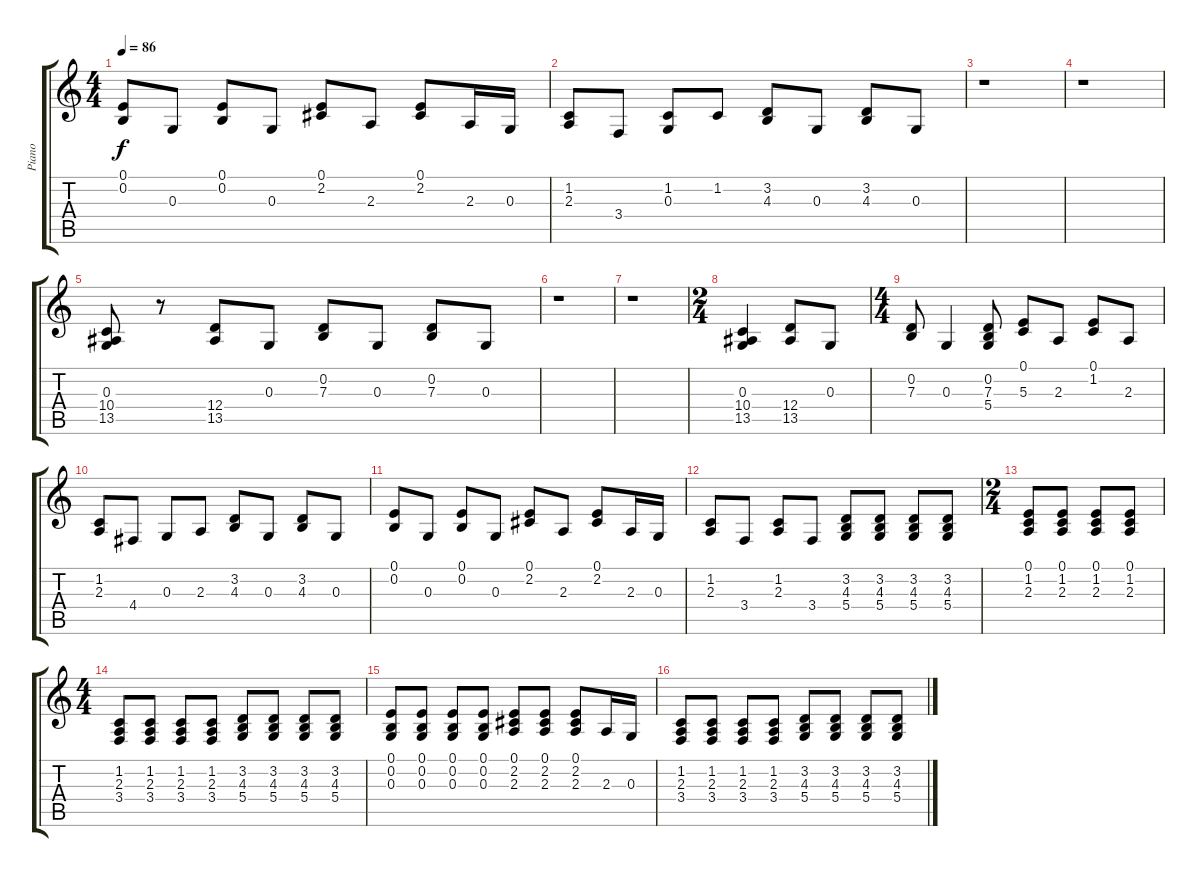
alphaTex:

\track ("Piano" "Piano") {instrument acousticgrandpiano}
\staff {score tabs}
\tuning (E4 B3 G3 D3 A2 E2) {hide}
\ts (4 4)
\tempo 86
\clef g2
\ks c
(0.1 0.2).8{dy f} 0.3.8 (0.1 0.2).8 0.3.8 (0.1 2.2).8 2.3.8 (0.1 2.2).8 2.3.16 0.3.16 |
(1.2 2.3).8 3.4.8 (1.2 0.3).8 1.2.8 (3.2 4.3).8 0.3.8 (3.2 4.3).8 0.3.8 |
r.1 |
r.1 |
(0.3 10.4 13.5).8 r.8 (12.4 13.5).8 0.3.8 (0.2 7.3).8 0.3.8 (0.2 7.3).8 0.3.8 |
r.1 |
r.1 |
\ts (2 4)
(0.3 10.4 13.5).4 (12.4 13.5).8 0.3.8 |
\ts (4 4)
(0.2 7.3).8 0.3.4 (0.2 7.3 5.4).8 (0.1 5.3).8 2.3.8 (0.1 1.2).8 2.3.8 |
(1.2 2.3).8 4.4.8 0.3.8 2.3.8 (3.2 4.3).8 0.3.8 (3.2 4.3).8 0.3.8 |
(0.1 0.2).8 0.3.8 (0.1 0.2).8 0.3.8 (0.1 2.2).8 2.3.8 (0.1 2.2).8 2.3.16 0.3.16 |
(1.2 2.3).8 3.4.8 (1.2 2.3).8 3.4.8 (3.2 4.3 5.4).8 (3.2 4.3 5.4).8 (3.2 4.3 5.4).8 (3.2 4.3 5.4).8 |
\ts (2 4)
(0.1 1.2 2.3).8 (0.1 1.2 2.3).8 (0.1 1.2 2.3).8 (0.1 1.2 2.3).8 |
\ts (4 4)
(1.2 2.3 3.4).8 (1.2 2.3 3.4).8 (1.2 2.3 3.4).8 (1.2 2.3 3.4).8 (3.2 4.3 5.4).8 (3.2 4.3 5.4).8 (3.2 4.3 5.4).8 (3.2 4.3 5.4).8 |
(0.1 0.2 0.3).8 (0.1 0.2 0.3).8 (0.1 0.2 0.3).8 (0.1 0.2 0.3).8 (0.1 2.2 2.3).8 (0.1 2.2 2.3).8 (0.1 2.2 2.3).8 2.3.16 0.3.16 |
(1.2 2.3 3.4).8 (1.2 2.3 3.4).8 (1.2 2.3 3.4).8 (1.2 2.3 3.4).8 (3.2 4.3 5.4).8 (3.2 4.3 5.4).8 (3.2 4.3 5.4).8 (3.2 4.3 5.4).8
